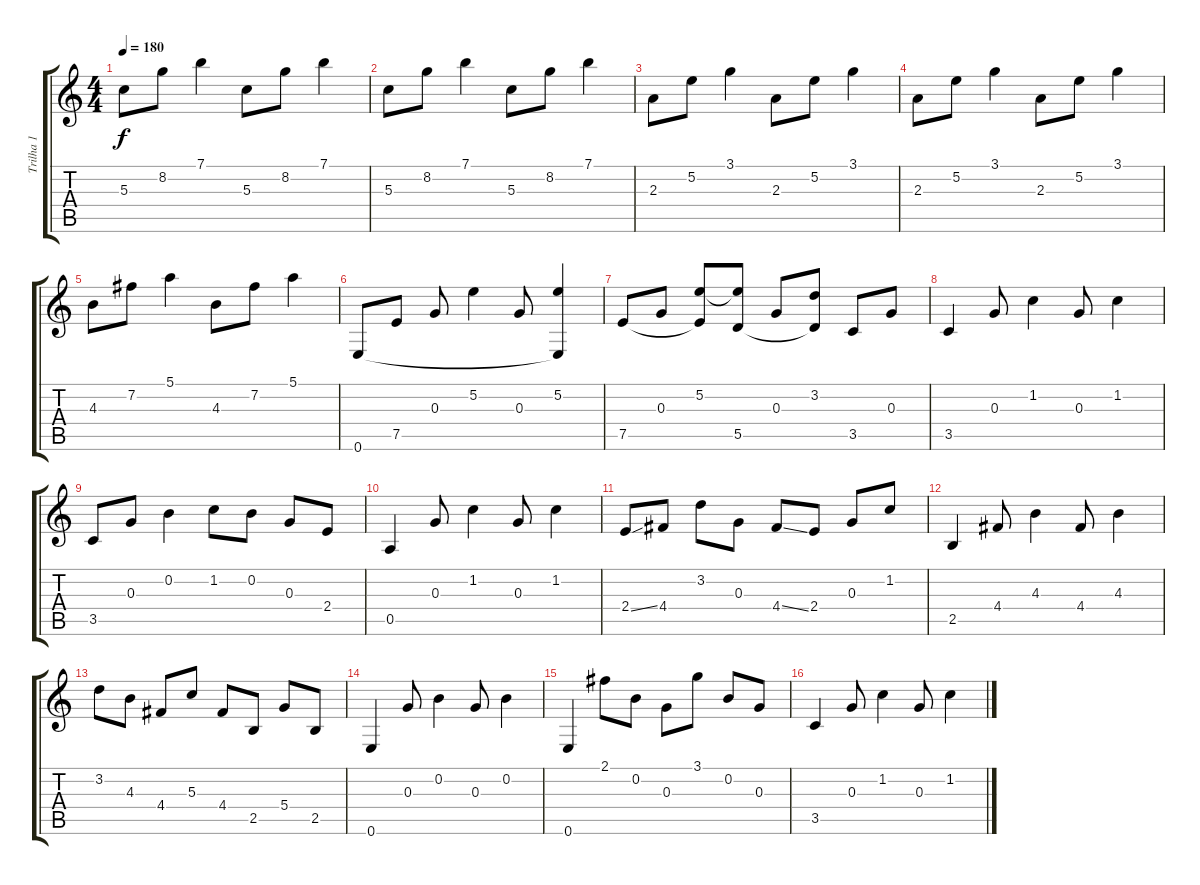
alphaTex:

\track ("Trilha 1" "Trilha 1") {instrument acousticguitarnylon}
\staff {score tabs}
\tuning (E4 B3 G3 D3 A2 E2) {hide}
\ts (4 4)
\tempo 180
\clef g2
\ks c
5.3.8{dy f instrument acousticguitarnylon} 8.2.8 7.1.4 5.3.8 8.2.8 7.1.4 |
5.3.8 8.2.8 7.1.4 5.3.8 8.2.8 7.1.4 |
2.3.8 5.2.8 3.1.4 2.3.8 5.2.8 3.1.4 |
2.3.8 5.2.8 3.1.4 2.3.8 5.2.8 3.1.4 |
4.3.8 7.2.8 5.1.4 4.3.8 7.2.8 5.1.4 |
0.6.8 7.5.8 0.3.8 5.2.4 0.3.8 (5.2 0.6{t}).4 |
7.5.8 0.3.8 (5.2 7.5{t}).8 (5.2{t} 5.5).8 0.3.8 (3.2 5.5{t}).8 3.5.8 0.3.8 |
3.5.4 0.3.8 1.2.4 0.3.8 1.2.4 |
3.5.8 0.3.8 0.2.4 1.2.8 0.2.8 0.3.8 2.4.8 |
0.5.4 0.3.8 1.2.4 0.3.8 1.2.4 |
2.4{ss}.8 4.4.8 3.2.8 0.3.8 4.4{ss}.8 2.4.8 0.3.8 1.2.8 |
2.5.4 4.4.8 4.3.4 4.4.8 4.3.4 |
3.2.8 4.3.8 4.4.8 5.3.8 4.4.8 2.5.8 5.4.8 2.5.8 |
0.6.4 0.3.8 0.2.4 0.3.8 0.2.4 |
0.6.4 2.1.8 0.2.8 0.3.8 3.1.8 0.2.8 0.3.8 |
3.5.4 0.3.8 1.2.4 0.3.8 1.2.4
